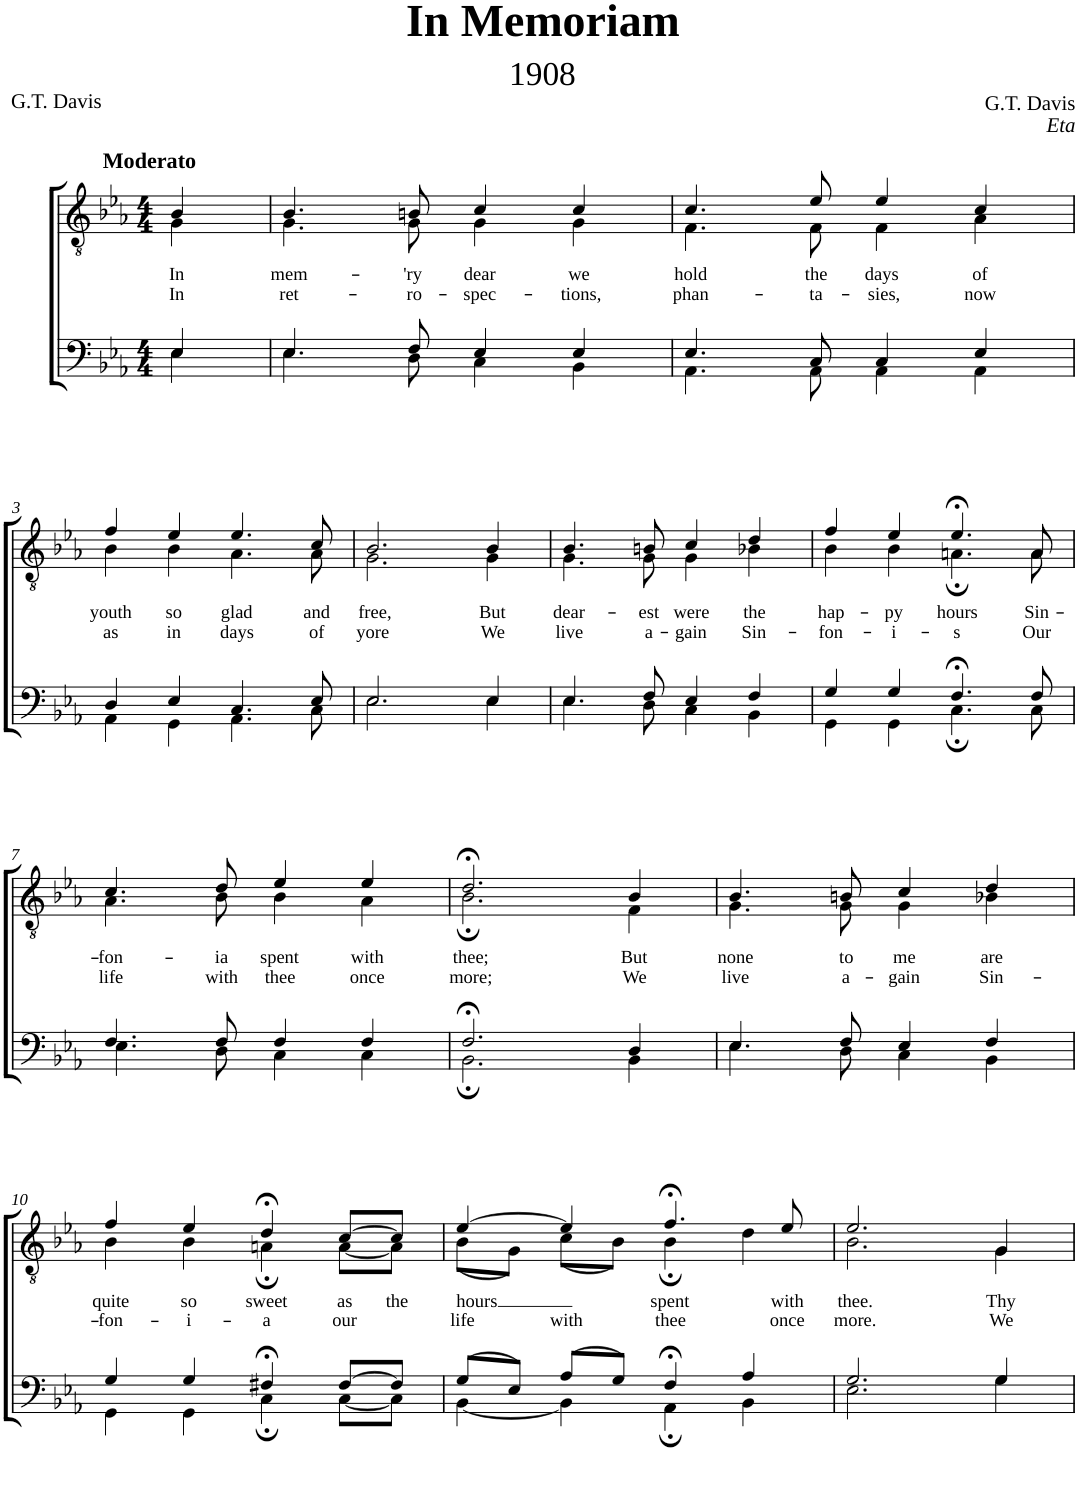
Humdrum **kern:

**kern	**kern	**text	**text
*part2	*part1	*part1	*part1
*staff2	*staff1	*staff1	*staff1
*I"Piano	*I"Piano	*	*
*I'Pno	*I'Pno	*	*
*clefF4	*clefGv2	*	*
*k[b-e-a-]	*k[b-e-a-]	*	*
*M4/4	*M4/4	*	*
=	=	=	=
*^	*	*	*
!	!	!LO:TX:a:B:t=Moderato	!	!
!	!	!	!LO:LY:b	!LO:LY:b
*	*	*^	*	*
4E-/	4E-\	4B-/	4G\	In	In
=1	=1	=1	=1	=1	=1
!	!	!	!	!LO:LY:b	!LO:LY:b
4.E-/	4.E-\	4.B-/	4.G\	mem-	ret-
!	!	!	!	!LO:LY:b	!LO:LY:b
8F/	8D\	8Bn/	8G\	-'ry	-ro-
!	!	!	!	!LO:LY:b	!LO:LY:b
4E-/	4C\	4c/	4G\	dear	-spec-
!	!	!	!	!LO:LY:b	!LO:LY:b
4E-/	4BB-\	4c/	4G\	we	-tions,
=2	=2	=2	=2	=2	=2
!	!	!	!	!LO:LY:b	!LO:LY:b
4.E-/	4.AA-\	4.c/	4.F\	hold	phan-
!	!	!	!	!LO:LY:b	!LO:LY:b
8C/	8AA-\	8e-/	8F\	the	-ta-
!	!	!	!	!LO:LY:b	!LO:LY:b
4C/	4AA-\	4e-/	4F\	days	-sies,
!	!	!	!	!LO:LY:b	!LO:LY:b
4E-/	4AA-\	4c/	4A-\	of	now
!!LO:LB:g=z	!!
=3	=3	=3	=3	=3	=3
!	!	!	!	!LO:LY:b	!LO:LY:b
4D/	4AA-\	4f/	4B-\	youth	as
!	!	!	!	!LO:LY:b	!LO:LY:b
4E-/	4GG\	4e-/	4B-\	so	in
!	!	!	!	!LO:LY:b	!LO:LY:b
4.C/	4.AA-\	4.e-/	4.A-\	glad	days
!	!	!	!	!LO:LY:b	!LO:LY:b
8E-/	8C\	8c/	8A-\	and	of
=4	=4	=4	=4	=4	=4
!	!	!	!	!LO:LY:b	!LO:LY:b
2.E-/	2.E-\	2.B-/	2.G\	free,	yore
!	!	!	!	!LO:LY:b	!LO:LY:b
4E-/	4E-\	4B-/	4G\	But	We
=5	=5	=5	=5	=5	=5
!	!	!	!	!LO:LY:b	!LO:LY:b
4.E-/	4.E-\	4.B-/	4.G\	dear-	live
!	!	!	!	!LO:LY:b	!LO:LY:b
8F/	8D\	8Bn/	8G\	-est	a-
!	!	!	!	!LO:LY:b	!LO:LY:b
4E-/	4C\	4c/	4G\	were	-gain
!	!	!	!	!LO:LY:b	!LO:LY:b
4F/	4BB-\	4d/	4B-X\	the	Sin-
=6	=6	=6	=6	=6	=6
!	!	!	!	!LO:LY:b	!LO:LY:b
4G/	4GG\	4f/	4B-\	hap-	-fon-
!	!	!	!	!LO:LY:b	!LO:LY:b
4G/	4GG\	4e-/	4B-\	-py	-i-
!	!	!	!	!LO:LY:b	!LO:LY:b
4.F;</	4.C;\	4.e-;</	4.An;\	hours	-s
!	!	!	!	!LO:LY:b	!LO:LY:b
8F/	8C\	8A/	8A\	Sin-	Our
!!LO:LB:g=z	!!
=7	=7	=7	=7	=7	=7
!	!	!	!	!LO:LY:b	!LO:LY:b
4.F/	4.E-\	4.c/	4.A-\	-fon-	life
!	!	!	!	!LO:LY:b	!LO:LY:b
8F/	8D\	8d/	8B-\	-ia	with
!	!	!	!	!LO:LY:b	!LO:LY:b
4F/	4C\	4e-/	4B-\	spent	thee
!	!	!	!	!LO:LY:b	!LO:LY:b
4F/	4C\	4e-/	4A-\	with	once
=8	=8	=8	=8	=8	=8
!	!	!	!	!LO:LY:b	!LO:LY:b
2.F;</	2.BB-;\	2.d;</	2.B-;\	thee;	more;
!	!	!	!	!LO:LY:b	!LO:LY:b
4D/	4BB-\	4B-/	4F\	But	We
=9	=9	=9	=9	=9	=9
!	!	!	!	!LO:LY:b	!LO:LY:b
4.E-/	4.E-\	4.B-/	4.G\	none	live
!	!	!	!	!LO:LY:b	!LO:LY:b
8F/	8D\	8Bn/	8G\	to	a-
!	!	!	!	!LO:LY:b	!LO:LY:b
4E-/	4C\	4c/	4G\	me	-gain
!	!	!	!	!LO:LY:b	!LO:LY:b
4F/	4BB-\	4d/	4B-X\	are	Sin-
!!LO:LB:g=z	!!
=10	=10	=10	=10	=10	=10
!	!	!	!	!LO:LY:b	!LO:LY:b
4G/	4GG\	4f/	4B-\	quite	-fon-
!	!	!	!	!LO:LY:b	!LO:LY:b
4G/	4GG\	4e-/	4B-\	so	-i-
!	!	!	!	!LO:LY:b	!LO:LY:b
4F#X;</	4C;\	4d;</	4An;\	sweet	-a
!	!	!	!	!LO:LY:b	!LO:LY:b
[8F#/L	[8C\L	[8c/L	[8A\L	as	our
!	!	!	!	!LO:LY:b	!
8F#/J]	8C\J]	8c/J]	8A\J]	the	.
=11	=11	=11	=11	=11	=11
!	!	!	!	!LO:LY:b	!LO:LY:b
(8G/L	[4BB-\	[4e-/	(8B-\L	hours	life
8E-/J)	.	.	8G\J)	.	.
!	!	!	!	!	!LO:LY:b
(8A-/L	4BB-\]	4e-/]	(8c\L	.	with
8G/J)	.	.	8B-\J)	.	.
!	!	!	!	!LO:LY:b	!LO:LY:b
4F;</	4AA-;\	4.f;</	4B-;\	spent	thee
4A-/	4BB-\	.	4d\	.	.
!	!	!	!	!LO:LY:b	!LO:LY:b
.	.	8e-/	.	with	once
=12	=12	=12	=12	=12	=12
!	!	!	!	!LO:LY:b	!LO:LY:b
2.G/	2.E-\	2.e-/	2.B-\	thee.	more.
!	!	!	!	!LO:LY:b	!LO:LY:b
4G/	4G\	4G/	4G\	Thy	We
*v	*v	*	*	*	*
*	*v	*v	*	*
=	=	=	=
*-	*-	*-	*-
